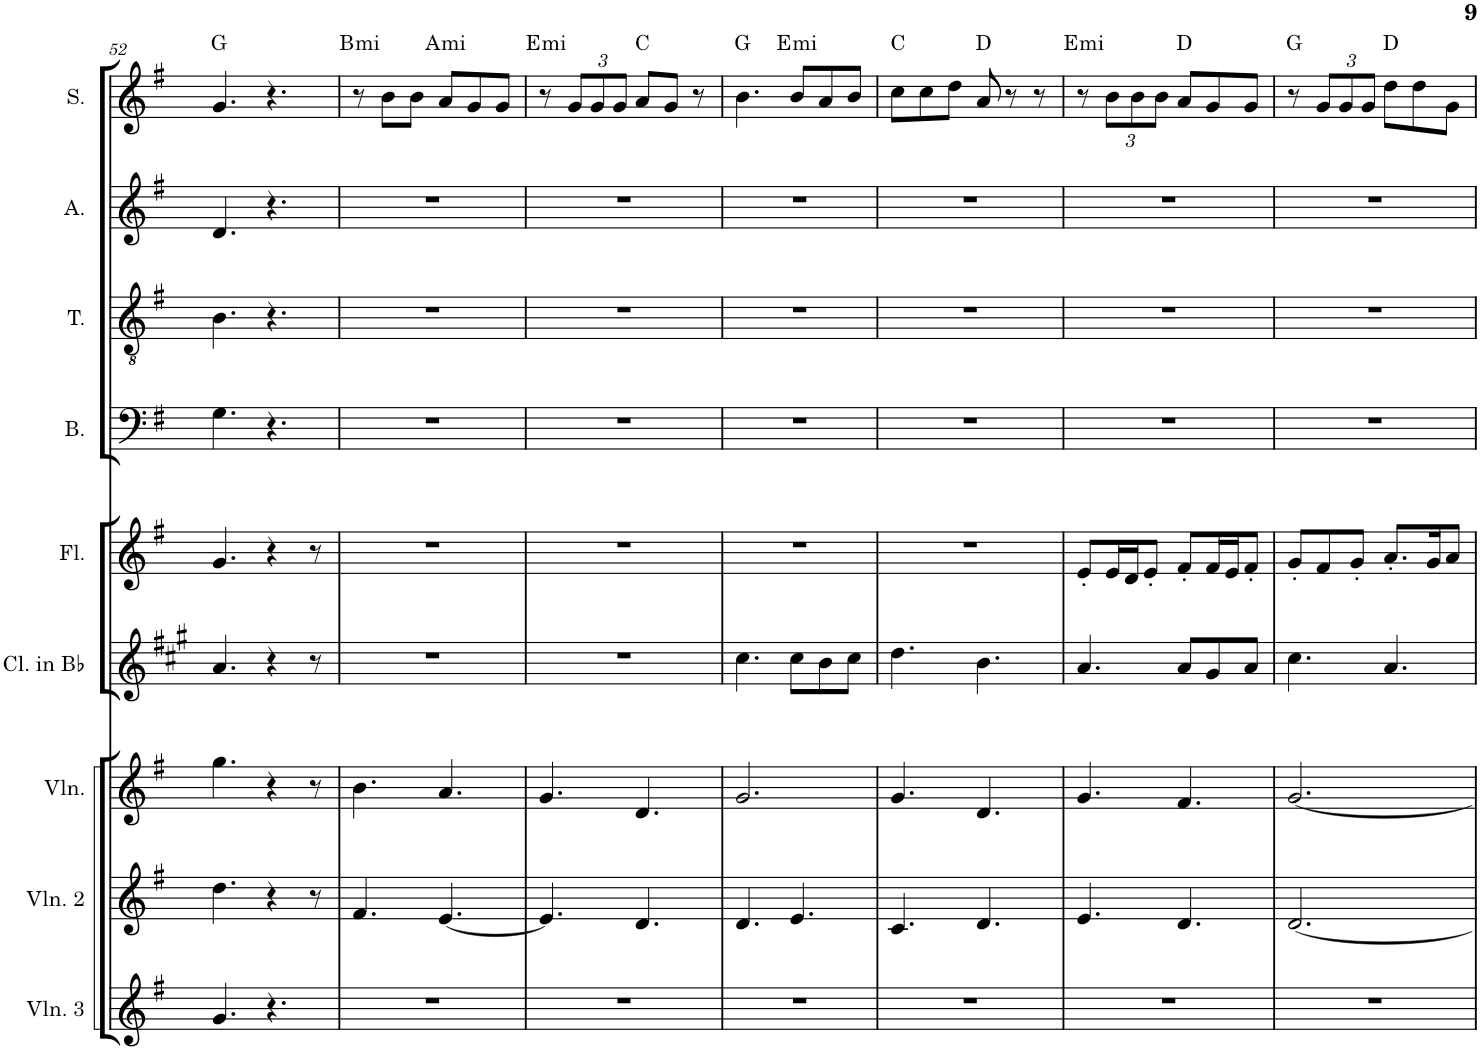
**kern	**kern	**kern	**kern	**kern	**kern	**kern	**kern	**kern	**harte
*part9	*part8	*part7	*part6	*part5	*part4	*part3	*part2	*part1	*part1
*staff9	*staff8	*staff7	*staff6	*staff5	*staff4	*staff3	*staff2	*staff1	*
*I"Violin 3	*I"Violin 2	*I"Violin	*I"Clarinet in Bb	*I"Flute	*I"Bass	*I"Tenor	*I"Alto	*I"Soprano	*
*I'Vln. 3	*I'Vln. 2	*I'Vln.	*I'Cl. in Bb	*I'Fl.	*I'B.	*I'T.	*I'A.	*I'S.	*
!!LO:PB:g=z
*clefG2	*clefG2	*clefG2	*clefG2	*clefG2	*clefF4	*clefGv2	*clefG2	*clefG2	*
*	*	*	*Trd1c2	*	*	*	*	*	*
*k[f#]	*k[f#]	*k[f#]	*k[f#c#g#]	*k[f#]	*k[f#]	*k[f#]	*k[f#]	*k[f#]	*
*M6/8	*M6/8	*M6/8	*M6/8	*M6/8	*M6/8	*M6/8	*M6/8	*M6/8	*
=52	=52	=52	=52	=52	=52	=52	=52	=52	=52
4.g/	4.dd\	4.gg\	4.a/	4.g/	4.G\	4.B\	4.d/	4.g/	G:maj
4.r	4r	4r	4r	4r	4.r	4.r	4.r	4.r	.
.	8r	8r	8r	8r	.	.	.	.	.
=53	=53	=53	=53	=53	=53	=53	=53	=53	=53
!	!	!	!	!	!	!	!	!	!LO:H:kt=mi
2.r	4.f#/	4.b\	2.r	2.r	2.r	2.r	2.r	8r	B:min
.	.	.	.	.	.	.	.	8b\L	.
.	.	.	.	.	.	.	.	8b\J	.
!	!	!	!	!	!	!	!	!	!LO:H:kt=mi
.	[4.e/	4.a/	.	.	.	.	.	8a/L	A:min
.	.	.	.	.	.	.	.	8g/	.
.	.	.	.	.	.	.	.	8g/J	.
=54	=54	=54	=54	=54	=54	=54	=54	=54	=54
!	!	!	!	!	!	!	!	!	!LO:H:kt=mi
2.r	4.e/]	4.g/	2.r	2.r	2.r	2.r	2.r	8r	E:min
*	*	*	*	*	*	*	*	*Xbrackettup	*
.	.	.	.	.	.	.	.	12g/L	.
.	.	.	.	.	.	.	.	12g/	.
.	.	.	.	.	.	.	.	12g/J	.
.	4.d/	4.d/	.	.	.	.	.	8a/L	C:maj
.	.	.	.	.	.	.	.	8g/J	.
.	.	.	.	.	.	.	.	8r	.
=55	=55	=55	=55	=55	=55	=55	=55	=55	=55
2.r	4.d/	2.g/	4.cc#\	2.r	2.r	2.r	2.r	4.b\	G:maj
!	!	!	!	!	!	!	!	!	!LO:H:kt=mi
.	4.e/	.	8cc#\L	.	.	.	.	8b/L	E:min
.	.	.	8b\	.	.	.	.	8a/	.
.	.	.	8cc#\J	.	.	.	.	8b/J	.
=56	=56	=56	=56	=56	=56	=56	=56	=56	=56
2.r	4.c/	4.g/	4.dd\	2.r	2.r	2.r	2.r	8cc\L	C:maj
.	.	.	.	.	.	.	.	8cc\	.
.	.	.	.	.	.	.	.	8dd\J	.
.	4.d/	4.d/	4.b\	.	.	.	.	8a/	D:maj
.	.	.	.	.	.	.	.	8r	.
.	.	.	.	.	.	.	.	8r	.
=57	=57	=57	=57	=57	=57	=57	=57	=57	=57
!	!	!	!	!	!	!	!	!	!LO:H:kt=mi
2.r	4.e/	4.g/	4.a/	8e'/L	2.r	2.r	2.r	8r	E:min
.	.	.	.	16e/L	.	.	.	12b\L	.
.	.	.	.	16d/J	.	.	.	.	.
.	.	.	.	.	.	.	.	12b\	.
.	.	.	.	8e'/J	.	.	.	.	.
.	.	.	.	.	.	.	.	12b\J	.
.	4.d/	4.f#/	8a/L	8f#'/L	.	.	.	8a/L	D:maj
.	.	.	8g#/	16f#/L	.	.	.	8g/	.
.	.	.	.	16e/J	.	.	.	.	.
.	.	.	8a/J	8f#'/J	.	.	.	8g/J	.
=58	=58	=58	=58	=58	=58	=58	=58	=58	=58
2.r	[2.d/	[2.g/	4.cc#\	8g'/L	2.r	2.r	2.r	8r	G:maj
.	.	.	.	8f#/	.	.	.	12g/L	.
.	.	.	.	.	.	.	.	12g/	.
.	.	.	.	8g'/J	.	.	.	.	.
.	.	.	.	.	.	.	.	12g/J	.
.	.	.	4.a/	8.a'/L	.	.	.	8dd\L	D:maj
.	.	.	.	.	.	.	.	8dd\	.
.	.	.	.	16g/K	.	.	.	.	.
.	.	.	.	8a/J	.	.	.	8g\J	.
=	=	=	=	=	=	=	=	=	=
*-	*-	*-	*-	*-	*-	*-	*-	*-	*-
